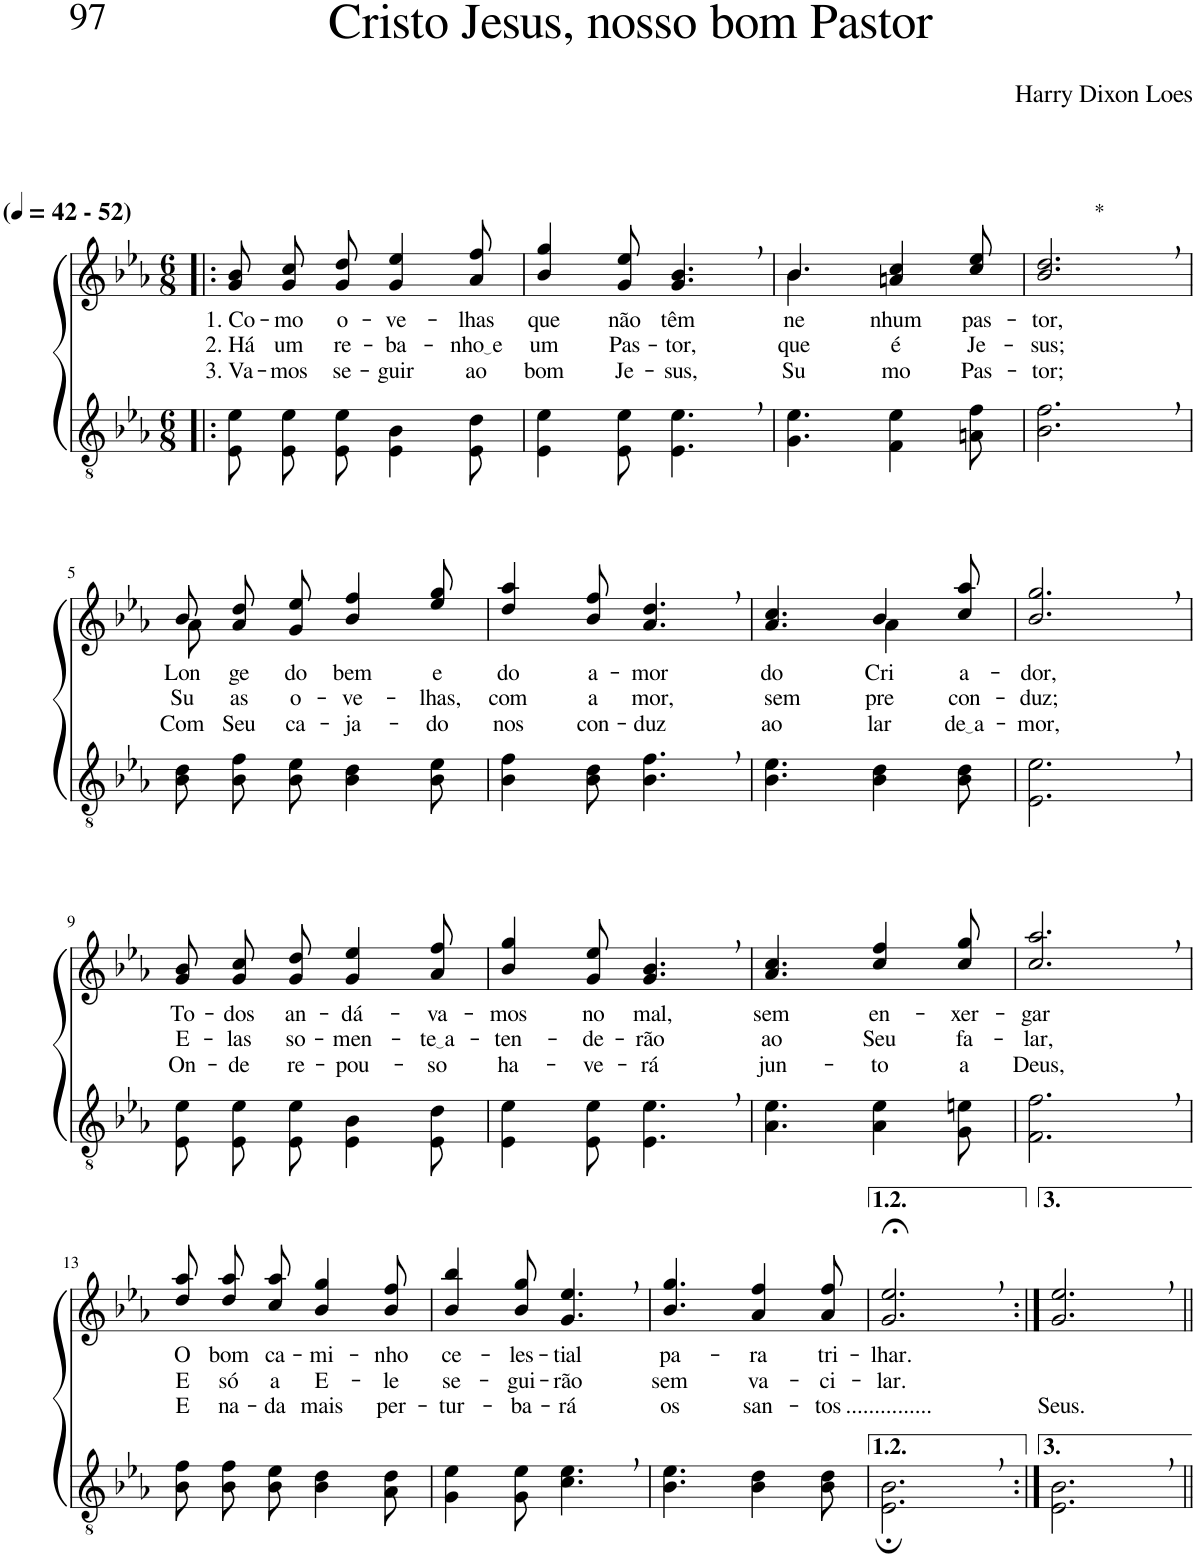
**kern	**kern	**text	**text	**text
*part2	*part1	*part1	*part1	*part1
*staff2	*staff1	*staff1	*staff1	*staff1
*I"Parte III e IV	*I"Parte I e II	*	*	*
*clefGv2	*clefG2	*	*	*
*Trd4c7	*Trd4c7	*	*	*
*k[b-e-a-]	*k[b-e-a-]	*	*	*
*M6/8	*M6/8	*	*	*
*MM42	*MM42	*	*	*
=1!|:	=1!|:	=1!|:	=1!|:	=1!|:
!	!LO:TX:a:B:t=(	!	!	!
!	!LO:TX:a:B:t=- 52)	!	!	!
!	!	!LO:LY:b	!LO:LY:b	!LO:LY:b
8E-/ 8e-/L	8g\ 8b-\L	1. Co-	2. Há	3. Va-
!	!	!LO:LY:b	!LO:LY:b	!LO:LY:b
8E-/ 8e-/	8g\ 8cc\	-mo	um	-mos
!	!	!LO:LY:b	!LO:LY:b	!LO:LY:b
8E-/ 8e-/J	8g\ 8dd\J	o-	re-	se-
!	!	!LO:LY:b	!LO:LY:b	!LO:LY:b
4E-\ 4B-\	4g/ 4ee-/	-ve-	-ba-	-guir
!	!	!LO:LY:b	!LO:LY:b	!LO:LY:b
8E-\ 8d\	8a-/ 8ff/	-lhas	nho e	ao
=2	=2	=2	=2	=2
!	!	!LO:LY:b	!LO:LY:b	!LO:LY:b
4E-\ 4e-\	4b-/ 4gg/	que	um	bom
!	!	!LO:LY:b	!LO:LY:b	!LO:LY:b
8E-\ 8e-\	8g/ 8ee-/	não	Pas-	Je-
!	!	!LO:LY:b	!LO:LY:b	!LO:LY:b
4.E-\, 4.e-\,	4.g/, 4.b-/,	têm	-tor,	-sus,
=3	=3	=3	=3	=3
*	*^	*	*	*
!	!	!	!LO:LY:b	!LO:LY:b	!LO:LY:b
4.G\ 4.e-\	4.b-/	4.b-\	ne-	que	Su-
!	!	!	!LO:LY:b	!LO:LY:b	!LO:LY:b
4F\ 4e-\	4an/ 4cc/	4.ryy	-nhum	é	-mo
!	!	!	!LO:LY:b	!LO:LY:b	!LO:LY:b
8An\ 8f\	8cc/ 8ee-/	.	pas-	Je-	Pas-
*	*v	*v	*	*	*
=4	=4	=4	=4	=4
!	!LO:TX:a:t=*	!	!	!
!	!	!LO:LY:b	!LO:LY:b	!LO:LY:b
2.B-\, 2.f\,	2.b-/, 2.dd/,	-tor,	-sus;	-tor;
!!LO:LB:g=z
=5	=5	=5	=5	=5
*	*^	*	*	*
!	!	!	!LO:LY:b	!LO:LY:b	!LO:LY:b
8B-\ 8d\L	8b-\L	8a-\	Lon-	Su-	Com
!	!	!	!LO:LY:b	!LO:LY:b	!LO:LY:b
8B-\ 8f\	8a-\ 8dd\	2ryy	-ge	-as	Seu
!	!	!	!LO:LY:b	!LO:LY:b	!LO:LY:b
8B-\ 8e-\J	8g\ 8ee-\J	.	do	o-	ca-
!	!	!	!LO:LY:b	!LO:LY:b	!LO:LY:b
4B-\ 4d\	4b-/ 4ff/	.	bem	-ve-	-ja-
!	!	!	!LO:LY:b	!LO:LY:b	!LO:LY:b
8B-\ 8e-\	8ee-/ 8gg/	8ryy	e	-lhas,	-do
=6	=6	=6	=6	=6	=6
!	!	!	!LO:LY:b	!LO:LY:b	!LO:LY:b
*	*v	*v	*	*	*
4B-\ 4f\	4dd/ 4aa-/	do	com	nos
!	!	!LO:LY:b	!LO:LY:b	!LO:LY:b
8B-\ 8d\	8b-/ 8ff/	a-	a	con-
!	!	!LO:LY:b	!LO:LY:b	!LO:LY:b
4.B-\, 4.f\,	4.a-/, 4.dd/,	-mor	mor,	-duz
=7	=7	=7	=7	=7
!	!	!LO:LY:b	!LO:LY:b	!LO:LY:b
*	*^	*	*	*
4.B-\ 4.e-\	4.a-/ 4.cc/	4.ryy	do	sem-	ao
!	!	!	!LO:LY:b	!LO:LY:b	!LO:LY:b
4B-\ 4d\	4b-/	4a-\	Cri-	-pre	lar
!	!	!	!LO:LY:b	!LO:LY:b	!LO:LY:b
8B-\ 8d\	8cc/ 8aa-/	8ryy	-a-	con-	de a
=8	=8	=8	=8	=8	=8
!	!	!	!LO:LY:b	!LO:LY:b	!LO:LY:b
*	*v	*v	*	*	*
2.E-\, 2.e-\,	2.b-/, 2.gg/,	-dor,	-duz;	-mor,
!!LO:LB:g=z
=9	=9	=9	=9	=9
!	!	!LO:LY:b	!LO:LY:b	!LO:LY:b
8E-/ 8e-/L	8g\ 8b-\L	To-	E-	On-
!	!	!LO:LY:b	!LO:LY:b	!LO:LY:b
8E-/ 8e-/	8g\ 8cc\	-dos	-las	-de
!	!	!LO:LY:b	!LO:LY:b	!LO:LY:b
8E-/ 8e-/J	8g\ 8dd\J	an-	so-	re-
!	!	!LO:LY:b	!LO:LY:b	!LO:LY:b
4E-\ 4B-\	4g/ 4ee-/	-dá-	-men-	-pou-
!	!	!LO:LY:b	!LO:LY:b	!LO:LY:b
8E-\ 8d\	8a-/ 8ff/	-va-	te a	-so
=10	=10	=10	=10	=10
!	!	!LO:LY:b	!LO:LY:b	!LO:LY:b
4E-\ 4e-\	4b-/ 4gg/	-mos	-ten-	ha-
!	!	!LO:LY:b	!LO:LY:b	!LO:LY:b
8E-\ 8e-\	8g/ 8ee-/	no	-de-	-ve-
!	!	!LO:LY:b	!LO:LY:b	!LO:LY:b
4.E-\, 4.e-\,	4.g/, 4.b-/,	mal,	-rão	-rá
=11	=11	=11	=11	=11
!	!	!LO:LY:b	!LO:LY:b	!LO:LY:b
4.A-\ 4.e-\	4.a-/ 4.cc/	sem	ao	jun-
!	!	!LO:LY:b	!LO:LY:b	!LO:LY:b
4A-\ 4e-\	4cc/ 4ff/	en-	Seu	-to
!	!	!LO:LY:b	!LO:LY:b	!LO:LY:b
8G\ 8en\	8cc/ 8gg/	-xer-	fa-	a
=12	=12	=12	=12	=12
!	!	!LO:LY:b	!LO:LY:b	!LO:LY:b
2.F\, 2.f\,	2.cc/, 2.aa-/,	-gar	-lar,	Deus,
!!LO:LB:g=z
=13	=13	=13	=13	=13
!	!	!LO:LY:b	!LO:LY:b	!LO:LY:b
8B-\ 8f\L	8dd\ 8aa-\L	O	E	E
!	!	!LO:LY:b	!LO:LY:b	!LO:LY:b
8B-\ 8f\	8dd\ 8aa-\	bom	só	na-
!	!	!LO:LY:b	!LO:LY:b	!LO:LY:b
8B-\ 8e-\J	8cc\ 8aa-\J	ca-	a	-da
!	!	!LO:LY:b	!LO:LY:b	!LO:LY:b
4B-\ 4d\	4b-/ 4gg/	-mi-	E-	mais
!	!	!LO:LY:b	!LO:LY:b	!LO:LY:b
8A-\ 8d\	8b-/ 8ff/	-nho	-le	per-
=14	=14	=14	=14	=14
!	!	!LO:LY:b	!LO:LY:b	!LO:LY:b
4G\ 4e-\	4b-/ 4bb-/	ce-	se-	-tur-
!	!	!LO:LY:b	!LO:LY:b	!LO:LY:b
8G\ 8e-\	8b-/ 8gg/	-les-	-gui-	-ba-
!	!	!LO:LY:b	!LO:LY:b	!LO:LY:b
4.c\, 4.e-\,	4.g/, 4.ee-/,	-tial	-rão	-rá
=15	=15	=15	=15	=15
!	!	!LO:LY:b	!LO:LY:b	!LO:LY:b
4.B-\ 4.e-\	4.b-/ 4.gg/	pa-	sem	os
!	!	!LO:LY:b	!LO:LY:b	!LO:LY:b
4B-\ 4d\	4a-/ 4ff/	-ra	va-	san-
!	!	!LO:LY:b	!LO:LY:b	!LO:LY:b
8B-\ 8d\	8a-/ 8ff/	tri-	-ci-	-tos
=16	=16	=16	=16	=16
!	!	!LO:LY:b	!LO:LY:b	!LO:LY:b
2.E-\;, 2.B-\;,	2.g/;<, 2.ee-/;<,	-lhar.	-lar.	...............
=17:|!	=17:|!	=17:|!	=17:|!	=17:|!
!	!	!	!	!LO:LY:b
2.E-\, 2.B-\,	2.g/, 2.ee-/,	.	.	Seus.
=||	=||	=||	=||	=||
*-	*-	*-	*-	*-
